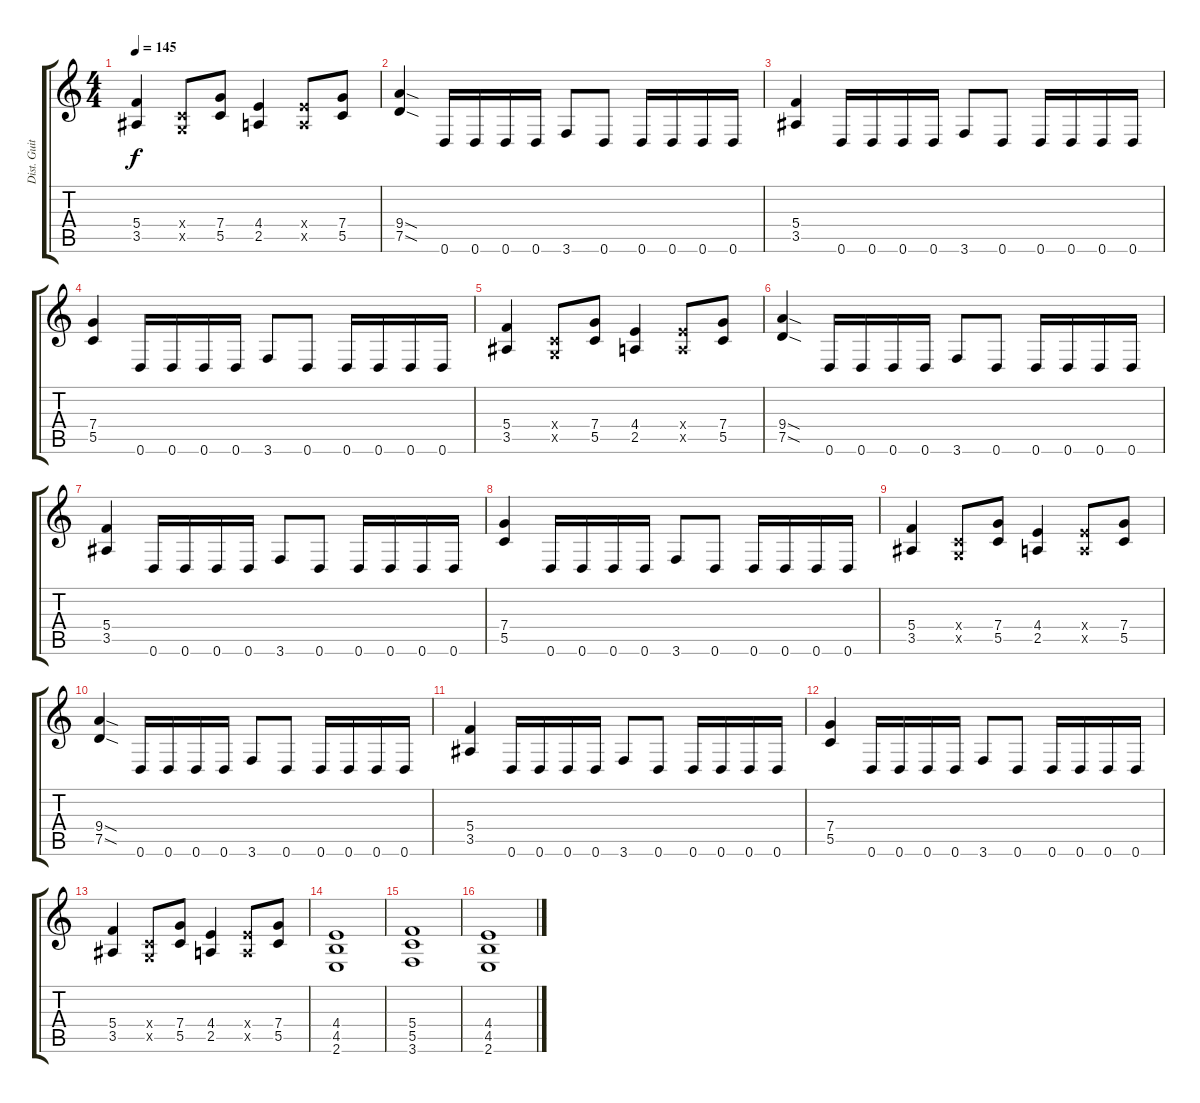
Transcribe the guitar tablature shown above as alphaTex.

\track ("Dist. Guitar I" "Dist. Guit") {instrument distortionguitar}
\staff {score tabs}
\tuning (D4 A3 F3 C3 G2 D2) {hide}
\ts (4 4)
\tempo 145
\clef g2
\ks c
(5.4 3.5).4{dy f} (0.4{x} 0.5{x}).8 (7.4 5.5).8 (4.4 2.5).4 (4.4{x} 2.5{x}).8 (7.4 5.5).8 |
(9.4{sod} 7.5{sod}).4 0.6.16 0.6.16 0.6.16 0.6.16 3.6.8 0.6.8 0.6.16 0.6.16 0.6.16 0.6.16 |
(5.4 3.5).4 0.6.16 0.6.16 0.6.16 0.6.16 3.6.8 0.6.8 0.6.16 0.6.16 0.6.16 0.6.16 |
(7.4 5.5).4 0.6.16 0.6.16 0.6.16 0.6.16 3.6.8 0.6.8 0.6.16 0.6.16 0.6.16 0.6.16 |
(5.4 3.5).4 (0.4{x} 0.5{x}).8 (7.4 5.5).8 (4.4 2.5).4 (4.4{x} 2.5{x}).8 (7.4 5.5).8 |
(9.4{sod} 7.5{sod}).4 0.6.16 0.6.16 0.6.16 0.6.16 3.6.8 0.6.8 0.6.16 0.6.16 0.6.16 0.6.16 |
(5.4 3.5).4 0.6.16 0.6.16 0.6.16 0.6.16 3.6.8 0.6.8 0.6.16 0.6.16 0.6.16 0.6.16 |
(7.4 5.5).4 0.6.16 0.6.16 0.6.16 0.6.16 3.6.8 0.6.8 0.6.16 0.6.16 0.6.16 0.6.16 |
(5.4 3.5).4 (0.4{x} 0.5{x}).8 (7.4 5.5).8 (4.4 2.5).4 (4.4{x} 2.5{x}).8 (7.4 5.5).8 |
(9.4{sod} 7.5{sod}).4 0.6.16 0.6.16 0.6.16 0.6.16 3.6.8 0.6.8 0.6.16 0.6.16 0.6.16 0.6.16 |
(5.4 3.5).4 0.6.16 0.6.16 0.6.16 0.6.16 3.6.8 0.6.8 0.6.16 0.6.16 0.6.16 0.6.16 |
(7.4 5.5).4 0.6.16 0.6.16 0.6.16 0.6.16 3.6.8 0.6.8 0.6.16 0.6.16 0.6.16 0.6.16 |
(5.4 3.5).4 (0.4{x} 0.5{x}).8 (7.4 5.5).8 (4.4 2.5).4 (4.4{x} 2.5{x}).8 (7.4 5.5).8 |
(4.4 4.5 2.6).1 |
(5.4 5.5 3.6).1 |
(4.4 4.5 2.6).1
